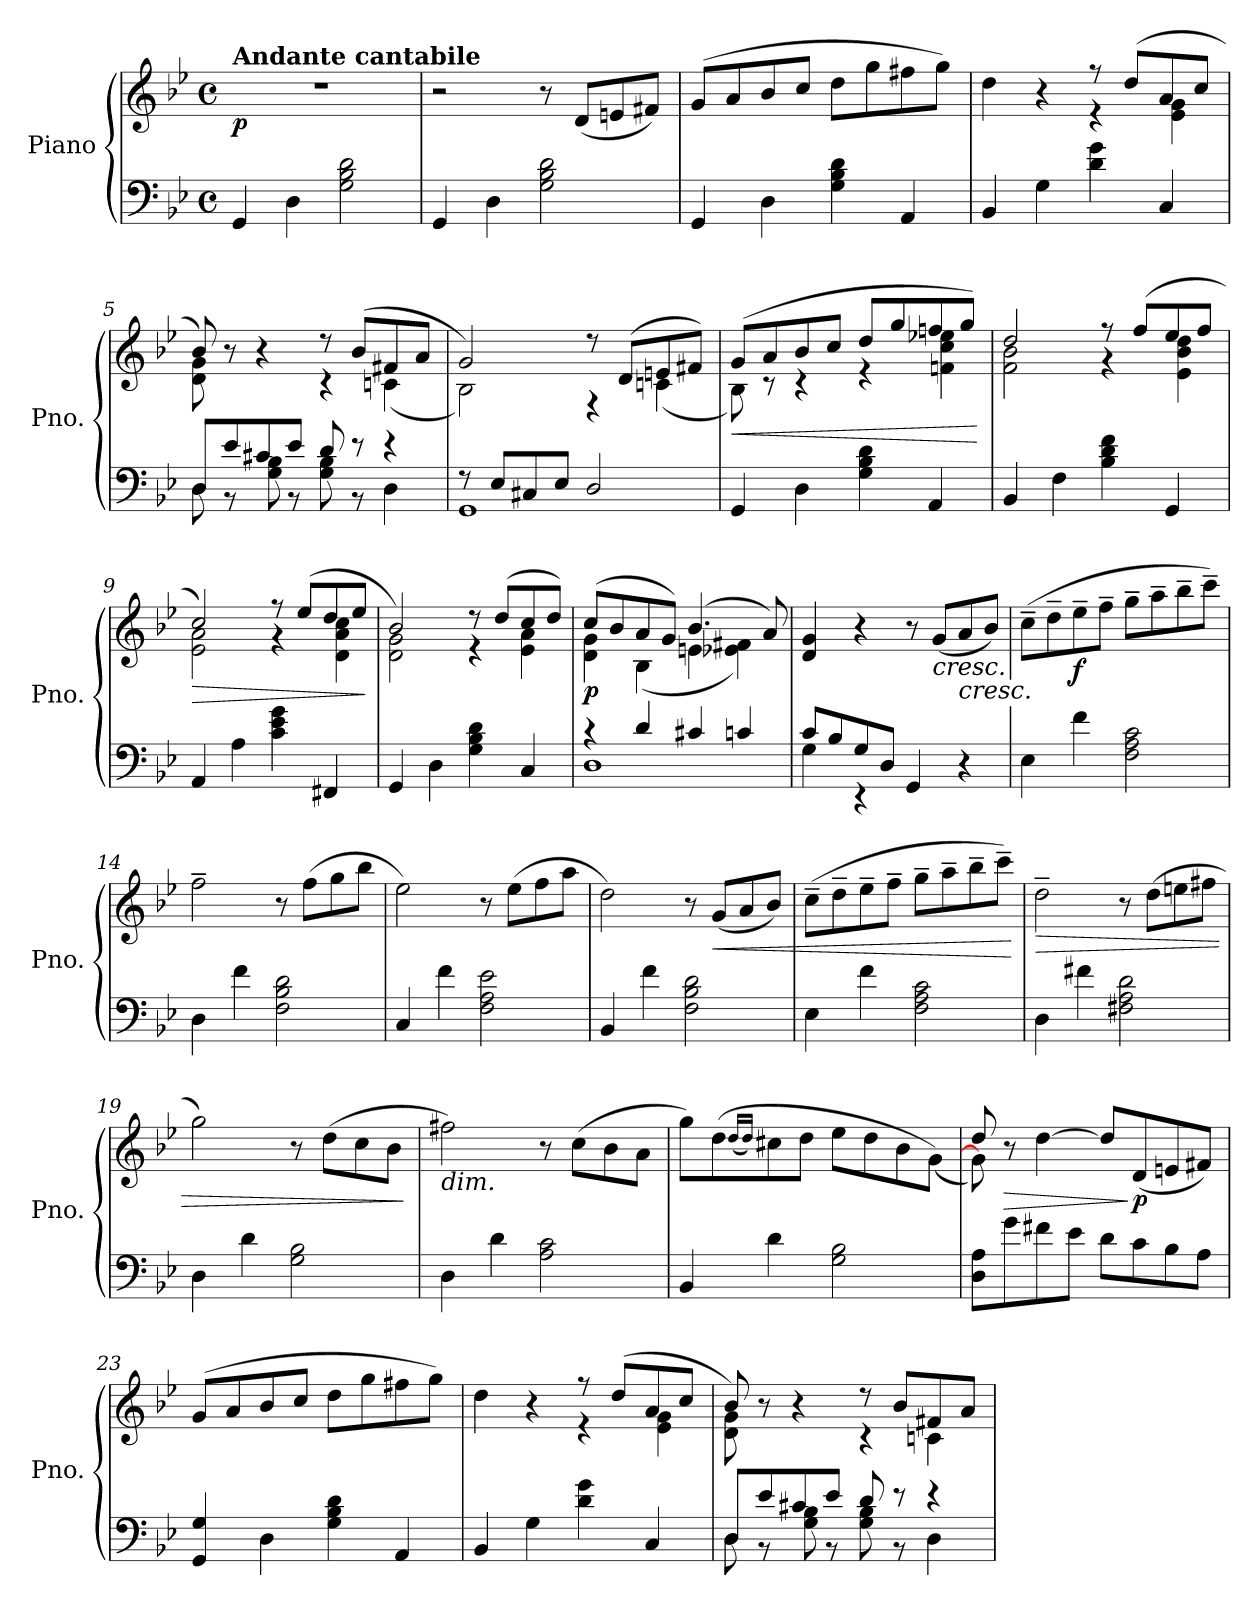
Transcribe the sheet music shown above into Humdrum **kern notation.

**kern	**kern	**dynam
*part1	*part1	*part1
*staff2	*staff1	*staff1/2
*I"Piano	*	*
*I'Pno.	*	*
*clefF4	*clefG2	*
*k[b-e-]	*k[b-e-]	*
*M4/4	*M4/4	*
*met(c)	*met(c)	*
*MM63	*MM63	*
=1	=1	=1
!	!LO:TX:a:B:t=Andante cantabile	!
!	!	!LO:DY:b
4GG/	1r	p
4D<\	.	.
2G\<<< 2B-\<<< 2d\<<<	.	.
=2	=2	=2
4GG/	2r	.
4D\	.	.
2G\ 2B-\ 2d\	8r	.
.	(<8d/L	.
.	8en/	.
.	8f#X/J)	.
=3	=3	=3
4GG/	(>8g/L	.
.	8a/	.
4D\	8b-/	.
.	8cc/J	.
4G\ 4B-\ 4d\	8dd\L	.
.	8gg\	.
4AA</	8ff#X\	.
.	8gg\J)	.
=4	=4	=4
*	*^	*
4BB-</	4dd\	2ryy	.
4G<\	4r	.	.
4d\ 4g\	8r	4r	.
.	(>8dd/L	.	.
4C</	8a/	4e-\ 4g\	.
.	8cc/J	.	.
!!LO:LB:g=z	!!
=5	=5	=5	=5
*^	*	*	*
8D/L	8D\	8b-/)	8d\ 8g\	.
8e-/	8r	8r	4.ryy	.
8c#X/	8G\ 8B-\	4r	.	.
8e-/J	8r	.	.	.
8d/	8G\ 8B-\	8r	4r	.
8r	8r	(>8b-/L	.	.
4r	4D<\	8f#X/	(<4cn\	.
.	.	8a/J	.	.
=6	=6	=6	=6	=6
8r	1GG	2g/)	2B-\)	.
8E-/L	.	.	.	.
8C#X/	.	.	.	.
8E-/J	.	.	.	.
2D/	.	8r	4r	.
.	.	(>8d/L	.	.
.	.	8en/	(<4cn\	.
.	.	8f#X/J)	.	.
*v	*v	*	*	*
=7	=7	=7	=7
!	!	!	!LO:HP:b
4GG/	(>8g/L	8B-<\)	<
.	8a/	8r	.
4D<\	8b-/	4r	.
.	8cc/J	.	.
4G\ 4B-\ 4d\	8dd/L	4r	.
.	8gg/	.	.
4AA</	8ffn/	4fn\ 4cc\ 4ee-X\	.
.	8gg/J)	.	.
*	*v	*v	*
.	.	[
=8	=8	=8
*	*^	*
4BB-/	2dd/	2f\ 2b-\	.
4F\	.	.	.
4B-\ 4d\ 4f\	8r	4r	.
.	(>8ff/L	.	.
4GG</	8ee-/	4e-\ 4b-\ 4dd\	.
.	8ff/J	.	.
!!LO:LB:g=z	!!
=9	=9	=9	=9
!	!	!	!LO:HP:b
4AA/	2cc/)	2e-\ 2a\	>
4A\	.	.	.
4c\ 4e-\ 4g\	8r	4r	.
.	(>8ee-/L	.	.
4FF#X</	8dd/	4d\ 4a\ 4cc\	.
.	8ee-/J	.	.
*	*v	*v	*
.	.	]
=10	=10	=10
*^	*^	*
4GG/	2.ryy	2b-/)	2d\ 2g\	.
4D<\	.	.	.	.
4G\ 4B-\ 4d\	.	8r	4r	.
.	.	(>8dd/L	.	.
4ryy	4C/	8cc/	4e-\ 4a\	.
.	.	8dd/J)	.	.
=11	=11	=11	=11	=11
!	!	!	!	!LO:DY:b
4r	1D<<	(>8cc/L	4d\ 4g\	p
.	.	8b-/	.	.
4d/	.	8a/	(<4B-<\	.
.	.	8g/J)	.	.
4c#X/	.	(>4.b-/	4en<\	.
4cn/	.	.	4e-X\<< 4f#X\<<)	.
.	.	8a/)	.	.
*	*	*v	*v	*
=12	=12	=12	=12
8c/L	4G<\	4d/ 4g/	.
8B-/	.	.	.
8G/	4r	4r	.
8D/J	.	.	.
4GG/	2ryy	8r	.
!	!	!LO:TX:b:i:t=cresc.	!
.	.	(<8g/L	.
!	!	!	!LO:HP:b
4r	.	8a/	<
.	.	8b-/J)	.
*v	*v	*	*
!!LO:LB:g=z
=13	=13	=13
4E-\	(>8cc~\L	.
.	8dd~\	.
!	!	!LO:DY:b
4f\	8ee-~\	f
.	8ff~\J	.
2F\< 2A\< 2c\<	8gg~\L	.
.	8aa~\	.
.	8bb-~\	.
.	8ccc~\J)	.
.	.	[
=14	=14	=14
4D\	2ff~\	.
4f\	.	.
2F\< 2B-\< 2d\<	8r	.
.	(>8ff\L	.
.	8gg\	.
.	8bb-\J	.
=15	=15	=15
4C/	2ee-\)	.
4f\	.	.
2F\< 2A\< 2e-\<	8r	.
.	(>8ee-\L	.
.	8ff\	.
.	8aa\J	.
=16	=16	=16
4BB-/	2dd\)	.
4f\	.	.
2F\ 2B-\ 2d\	8r	.
!	!	!LO:HP:b
.	(<8g/L	<
.	8a/	.
.	8b-/J)	.
!!LO:PB:g=z
=17	=17	=17
4E-\	(>8cc~\L	.
.	8dd~\	.
4f\	8ee-~\	.
.	8ff~\J	.
2F\ 2A\ 2c\	8gg~\L	.
.	8aa~\	.
.	8bb-~\	.
.	8ccc~\J)	.
.	.	[
=18	=18	=18
!	!	!LO:HP:b
4D\	2dd~\	>
4f#X\	.	.
2F#X\ 2A\ 2d\	8r	.
.	(>8dd\L	.
.	8een\	.
.	8ff#X\J	.
=19	=19	=19
4D\	2gg\)	.
4d\	.	.
2G\ 2B-\	8r	.
.	(>8dd\L	.
.	8cc\	.
.	8b-\J	.
.	.	]
=20	=20	=20
!	!LO:TX:b:i:t=dim.	!
4D\	2ff#X\)	.
4d\	.	.
2A\ 2c\	8r	.
.	(>8cc\L	.
.	8b-\	.
.	8a\J	.
=21	=21	=21
*	*^	*
4BB-/	8gg\L)	2..ryy	.
.	(>8dd\	.	.
.	(<16qdd/LL	.	.
.	16qdd/JJ)	.	.
4d\	8cc#X\	.	.
.	8dd\J	.	.
2G\ 2B-\	8ee-\L	.	.
.	8dd\	.	.
.	8b-\	.	.
.	8g\J)	(<[8g\yy	.
!!LO:LB:g=z	!!
=22	=22	=22	=22
8D\<< 8A\<<L	8dd/	8g\])	.
!	!	!	!LO:HP:b
8g<\	8r	8ryy	>
8f#X\	[4dd\	4ryy	.
8e-\J	.	.	.
8d<\L	8dd/L]	2ryy	.
!	!	!	!LO:DY:n=1:b
8c\	(<8d/	.	] p
8B-\	8en/	.	.
8A<\J	8f#X/J)	.	.
*	*v	*v	*
=23	=23	=23
4GG/ 4G/	(>8g/L	.
.	8a/	.
4D\	8b-/	.
.	8cc/J	.
4G\ 4B-\ 4d\	8dd\L	.
.	8gg\	.
4AA</	8ff#X\	.
.	8gg\J)	.
=24	=24	=24
*	*^	*
4BB-/	4dd\	2ryy	.
4G<\	4r	.	.
4d\ 4g\	8r	4r	.
.	(>8dd/L	.	.
4C</	8a/	4e-\ 4g\	.
.	8cc/J	.	.
=25	=25	=25	=25
*^	*	*	*
8D/L	8D\	8b-/)	8d\ 8g\	.
8e-/	8r	8r	4.ryy	.
8c#X/	8G\ 8B-\	4r	.	.
8e-/J	8r	.	.	.
8d/	8G\ 8B-\	8r	4r	.
8r	8r	8b-/L	.	.
4r	4D<\	8f#X/	4cn\	.
.	.	8a/J	.	.
*v	*v	*	*	*
*	*v	*v	*
=	=	=
*-	*-	*-
